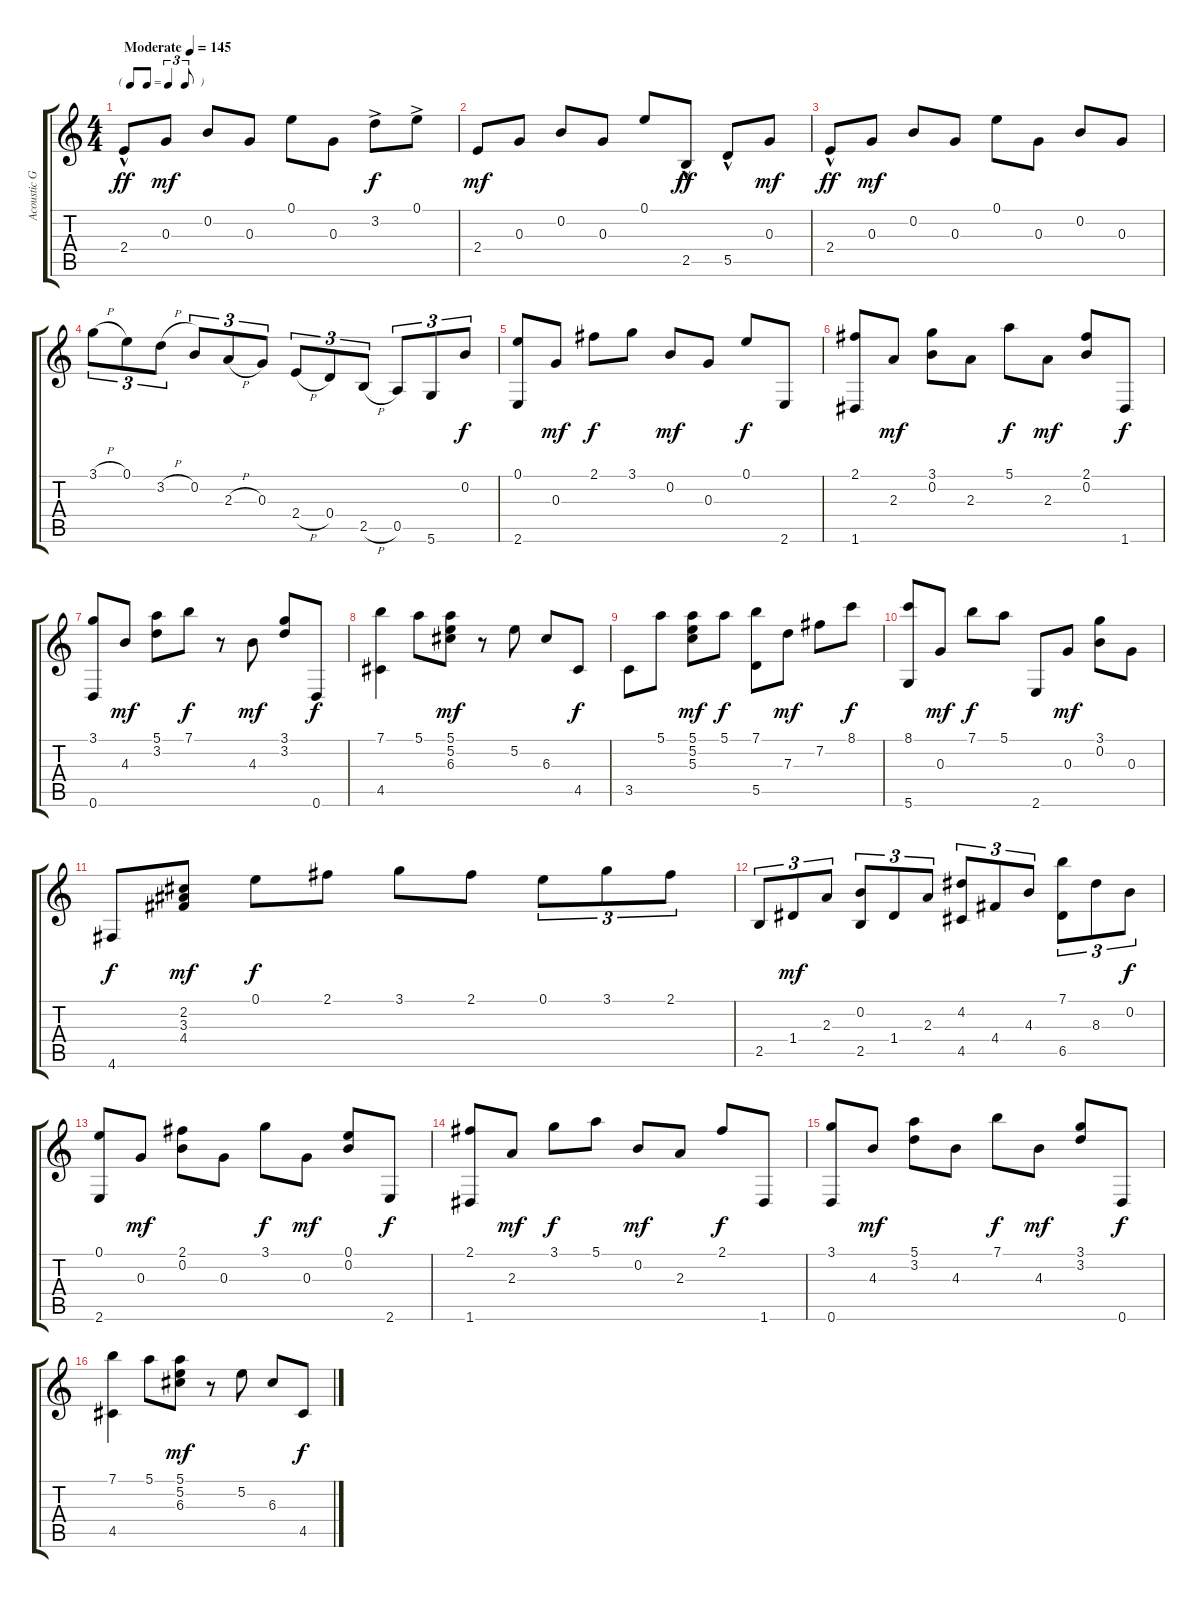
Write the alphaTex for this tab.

\track ("Acoustic Guitar" "Acoustic G") {instrument acousticguitarnylon}
\staff {score tabs}
\tuning (E4 B3 G3 D3 A2 D2) {hide}
\ts (4 4)
\tf triplet8th
\tempo (145 "Moderate")
\clef g2
\ks c
2.4{hac}.8{dy ff instrument acousticguitarnylon} 0.3.8{dy mf} 0.2.8 0.3.8 0.1.8 0.3.8 3.2{ac}.8{dy f} 0.1{ac}.8 |
2.4.8{dy mf} 0.3.8 0.2.8 0.3.8 0.1.8 2.5{hac}.8{dy ff} 5.5{hac}.8 0.3.8{dy mf} |
2.4{hac}.8{dy ff} 0.3.8{dy mf} 0.2.8 0.3.8 0.1.8 0.3.8 0.2.8 0.3.8 |
3.1{h}.8{tu (3 2)} 0.1.8{tu (3 2)} 3.2{h}.8{tu (3 2)} 0.2.8{tu (3 2)} 2.3{h}.8{tu (3 2)} 0.3.8{tu (3 2)} 2.4{h}.8{tu (3 2)} 0.4.8{tu (3 2)} 2.5{h}.8{tu (3 2)} 0.5.8{tu (3 2)} 5.6.8{tu (3 2)} 0.2.8{tu (3 2) dy f} |
(0.1 2.6).8 0.3.8{dy mf} 2.1.8{dy f} 3.1.8 0.2.8{dy mf} 0.3.8 0.1.8{dy f} 2.6.8 |
(2.1 1.6).8 2.3.8{dy mf} (3.1 0.2).8 2.3.8 5.1.8{dy f} 2.3.8{dy mf} (2.1 0.2).8 1.6.8{dy f} |
(3.1 0.6).8 4.3.8{dy mf} (5.1 3.2).8 7.1.8{dy f} r.8 4.3.8{dy mf} (3.1 3.2).8 0.6.8{dy f} |
(7.1 4.5).4 5.1.8 (5.1 5.2 6.3).8{dy mf} r.8 5.2.8 6.3.8 4.5.8{dy f} |
3.5.8 5.1.8 (5.1 5.2 5.3).8{dy mf} 5.1.8{dy f} (7.1 5.5).8 7.3.8{dy mf} 7.2.8 8.1.8{dy f} |
(8.1 5.6).8 0.3.8{dy mf} 7.1.8{dy f} 5.1.8 2.6.8 0.3.8{dy mf} (3.1 0.2).8 0.3.8 |
4.6.8{dy f} (2.2 3.3 4.4).8{dy mf} 0.1.8{dy f} 2.1.8 3.1.8 2.1.8 0.1.8{tu (3 2)} 3.1.8{tu (3 2)} 2.1.8{tu (3 2)} |
2.5.8{tu (3 2)} 1.4.8{tu (3 2) dy mf} 2.3.8{tu (3 2)} (0.2 2.5).8{tu (3 2)} 1.4.8{tu (3 2)} 2.3.8{tu (3 2)} (4.2 4.5).8{tu (3 2)} 4.4.8{tu (3 2)} 4.3.8{tu (3 2)} (7.1 6.5).8{tu (3 2)} 8.3.8{tu (3 2)} 0.2.8{tu (3 2) dy f} |
(0.1 2.6).8 0.3.8{dy mf} (2.1 0.2).8 0.3.8 3.1.8{dy f} 0.3.8{dy mf} (0.1 0.2).8 2.6.8{dy f} |
(2.1 1.6).8 2.3.8{dy mf} 3.1.8{dy f} 5.1.8 0.2.8{dy mf} 2.3.8 2.1.8{dy f} 1.6.8 |
(3.1 0.6).8 4.3.8{dy mf} (5.1 3.2).8 4.3.8 7.1.8{dy f} 4.3.8{dy mf} (3.1 3.2).8 0.6.8{dy f} |
(7.1 4.5).4 5.1.8 (5.1 5.2 6.3).8{dy mf} r.8 5.2.8 6.3.8 4.5.8{dy f}
